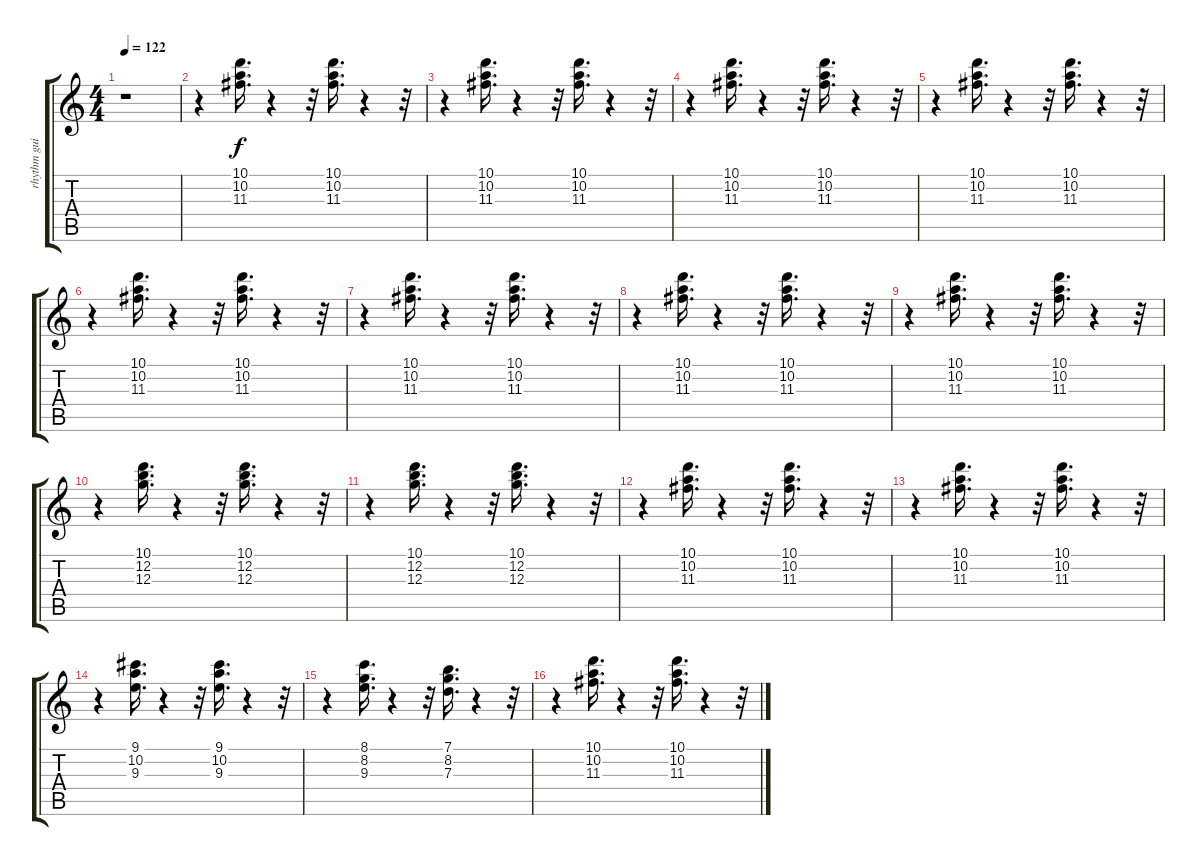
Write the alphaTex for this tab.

\track ("rhythm guitar" "rhythm gui") {instrument electricguitarmuted}
\staff {score tabs}
\tuning (E4 B3 G3 D3 A2 E2) {hide}
\ts (4 4)
\tempo 122
\clef g2
\ks c
r.1{dy f} |
r.4 (10.1 10.2 11.3).16{d} r.4 r.32 (10.1 10.2 11.3).16{d} r.4 r.32 |
r.4 (10.1 10.2 11.3).16{d} r.4 r.32 (10.1 10.2 11.3).16{d} r.4 r.32 |
r.4 (10.1 10.2 11.3).16{d} r.4 r.32 (10.1 10.2 11.3).16{d} r.4 r.32 |
r.4 (10.1 10.2 11.3).16{d} r.4 r.32 (10.1 10.2 11.3).16{d} r.4 r.32 |
r.4 (10.1 10.2 11.3).16{d} r.4 r.32 (10.1 10.2 11.3).16{d} r.4 r.32 |
r.4 (10.1 10.2 11.3).16{d} r.4 r.32 (10.1 10.2 11.3).16{d} r.4 r.32 |
r.4 (10.1 10.2 11.3).16{d} r.4 r.32 (10.1 10.2 11.3).16{d} r.4 r.32 |
r.4 (10.1 10.2 11.3).16{d} r.4 r.32 (10.1 10.2 11.3).16{d} r.4 r.32 |
r.4 (10.1 12.2 12.3).16{d} r.4 r.32 (10.1 12.2 12.3).16{d} r.4 r.32 |
r.4 (10.1 12.2 12.3).16{d} r.4 r.32 (10.1 12.2 12.3).16{d} r.4 r.32 |
r.4 (10.1 10.2 11.3).16{d} r.4 r.32 (10.1 10.2 11.3).16{d} r.4 r.32 |
r.4 (10.1 10.2 11.3).16{d} r.4 r.32 (10.1 10.2 11.3).16{d} r.4 r.32 |
r.4 (9.1 10.2 9.3).16{d} r.4 r.32 (9.1 10.2 9.3).16{d} r.4 r.32 |
r.4 (8.1 8.2 9.3).16{d} r.4 r.32 (7.1 8.2 7.3).16{d} r.4 r.32 |
r.4 (10.1 10.2 11.3).16{d} r.4 r.32 (10.1 10.2 11.3).16{d} r.4 r.32
